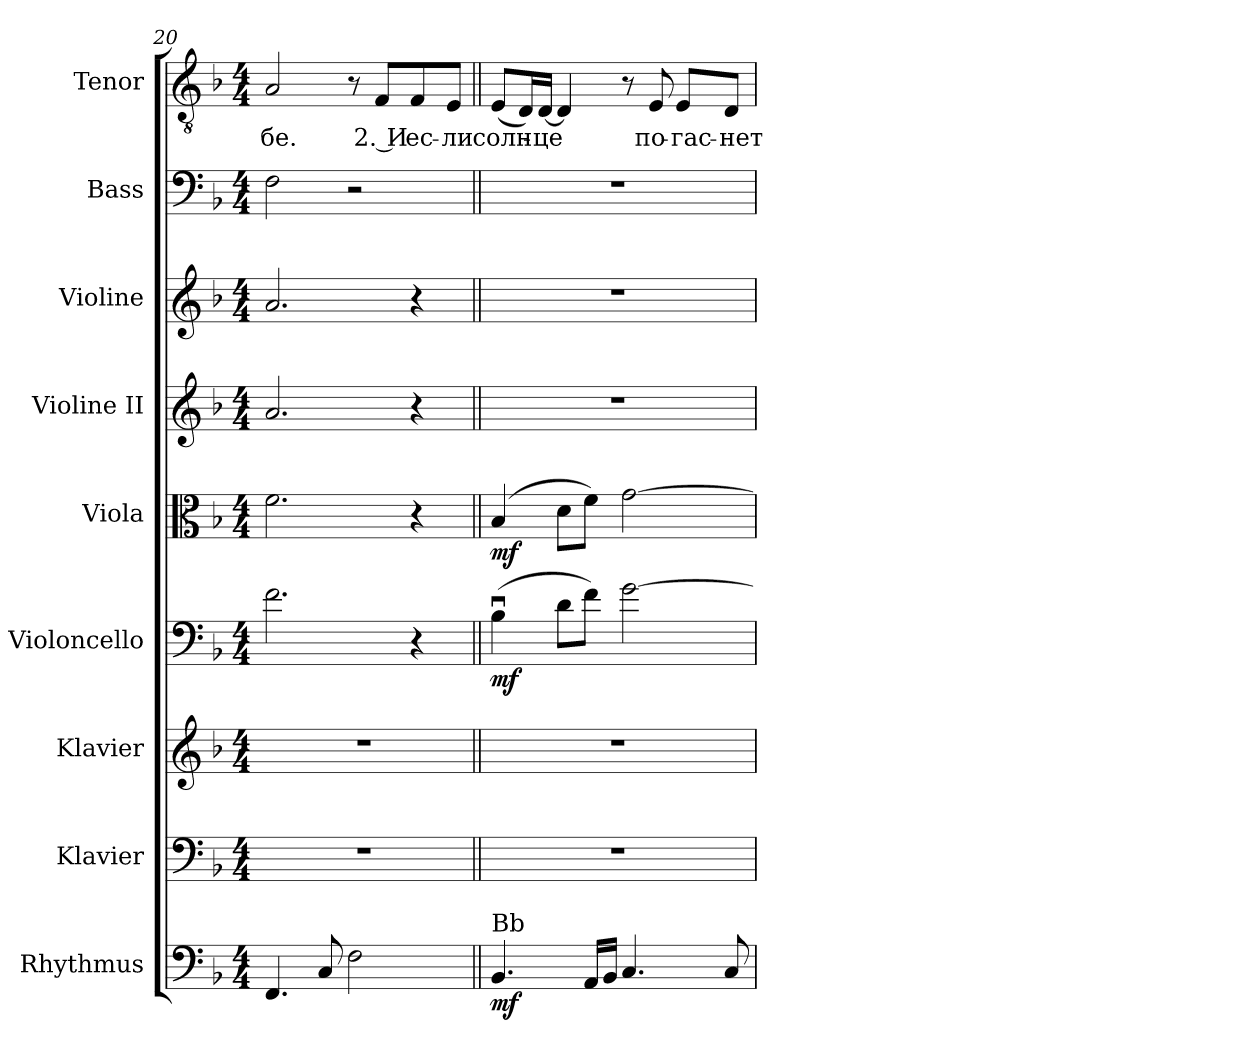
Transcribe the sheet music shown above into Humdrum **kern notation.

**kern	**dynam	**kern	**kern	**kern	**dynam	**kern	**dynam	**kern	**kern	**kern	**kern	**text
*part9	*part9	*part8	*part7	*part6	*part6	*part5	*part5	*part4	*part3	*part2	*part1	*part1
*staff9	*staff9	*staff8	*staff7	*staff6	*staff6	*staff5	*staff5	*staff4	*staff3	*staff2	*staff1	*staff1
*I"Rhythmus	*	*I"Klavier	*I"Klavier	*I"Violoncello	*	*I"Viola	*	*I"Violine II	*I"Violine	*I"Bass	*I"Tenor	*
*I'Rhy.	*	*I'Kla.	*I'Kla.	*I'Vc.	*	*I'Vla	*	*I'Vl.II	*I'Vln	*I'B.	*I'T.	*
*clefF4	*	*clefF4	*clefG2	*clefF4	*	*clefC3	*	*clefG2	*clefG2	*clefF4	*clefGv2	*
*ITrd7c12	*	*	*	*	*	*	*	*	*	*	*ITrd7c12	*
*k[b-]	*	*k[b-]	*k[b-]	*k[b-]	*	*k[b-]	*	*k[b-]	*k[b-]	*k[b-]	*k[b-]	*
*F:	*	*F:	*F:	*F:	*	*F:	*	*F:	*F:	*F:	*F:	*
*M4/4	*	*M4/4	*M4/4	*M4/4	*	*M4/4	*	*M4/4	*M4/4	*M4/4	*M4/4	*
=20	=20	=20	=20	=20	=20	=20	=20	=20	=20	=20	=20	=20
!	!	!	!	!	!	!	!	!	!	!	!	!LO:LY:b:color=#000000
4.FFFi/	.	1r	1r	2.fi\	.	2.fi\	.	2.ai/	2.ai/	2Fi\	2AAi/	-бе.
8CCi/	.	.	.	.	.	.	.	.	.	.	.	.
2FFi\	.	.	.	.	.	.	.	.	.	2r	8r	.
!	!	!	!	!	!	!	!	!	!	!	!	!LO:LY:b:color=#000000
.	.	.	.	.	.	.	.	.	.	.	8FFi/L	2. И
!	!	!	!	!	!	!	!	!	!	!	!	!LO:LY:b:color=#000000
.	.	.	.	4r	.	4r	.	4r	4r	.	8FFi/	ес-
!	!	!	!	!	!	!	!	!	!	!	!	!LO:LY:b:color=#000000
.	.	.	.	.	.	.	.	.	.	.	8EEi/J	-ли
=21||	=21||	=21||	=21||	=21||	=21||	=21||	=21||	=21||	=21||	=21||	=21||	=21||
!LO:TX:a:t=Bb	!	!	!	!	!	!	!	!	!	!	!	!
!	!	!	!	!	!	!	!	!	!	!	!	!LO:LY:b:color=#000000
4.BBB-i/	mf	1r	1r	(4B-ui\	mf	(4B-i/	mf	1r	1r	1r	(8EEi/L	солн-
.	.	.	.	.	.	.	.	.	.	.	16DDi/L)	.
!	!	!	!	!	!	!	!	!	!	!	!	!LO:LY:b:color=#000000
.	.	.	.	.	.	.	.	.	.	.	[<16DDi/JJ	-це
.	.	.	.	8di\L	.	8di\L	.	.	.	.	4DDi/]	.
16AAAi/LL	.	.	.	8fi\J)	.	8fi\J)	.	.	.	.	.	.
16BBB-i/JJ	.	.	.	.	.	.	.	.	.	.	.	.
4.CCi/	.	.	.	[>2gi\	.	[>2gi\	.	.	.	.	8r	.
!	!	!	!	!	!	!	!	!	!	!	!	!LO:LY:b:color=#000000
.	.	.	.	.	.	.	.	.	.	.	8EEi/	по-
!	!	!	!	!	!	!	!	!	!	!	!	!LO:LY:b:color=#000000
.	.	.	.	.	.	.	.	.	.	.	8EEi/L	-гас-
!	!	!	!	!	!	!	!	!	!	!	!	!LO:LY:b:color=#000000
8CCi/	.	.	.	.	.	.	.	.	.	.	8DDi/J	-нет
=	=	=	=	=	=	=	=	=	=	=	=	=
*-	*-	*-	*-	*-	*-	*-	*-	*-	*-	*-	*-	*-
